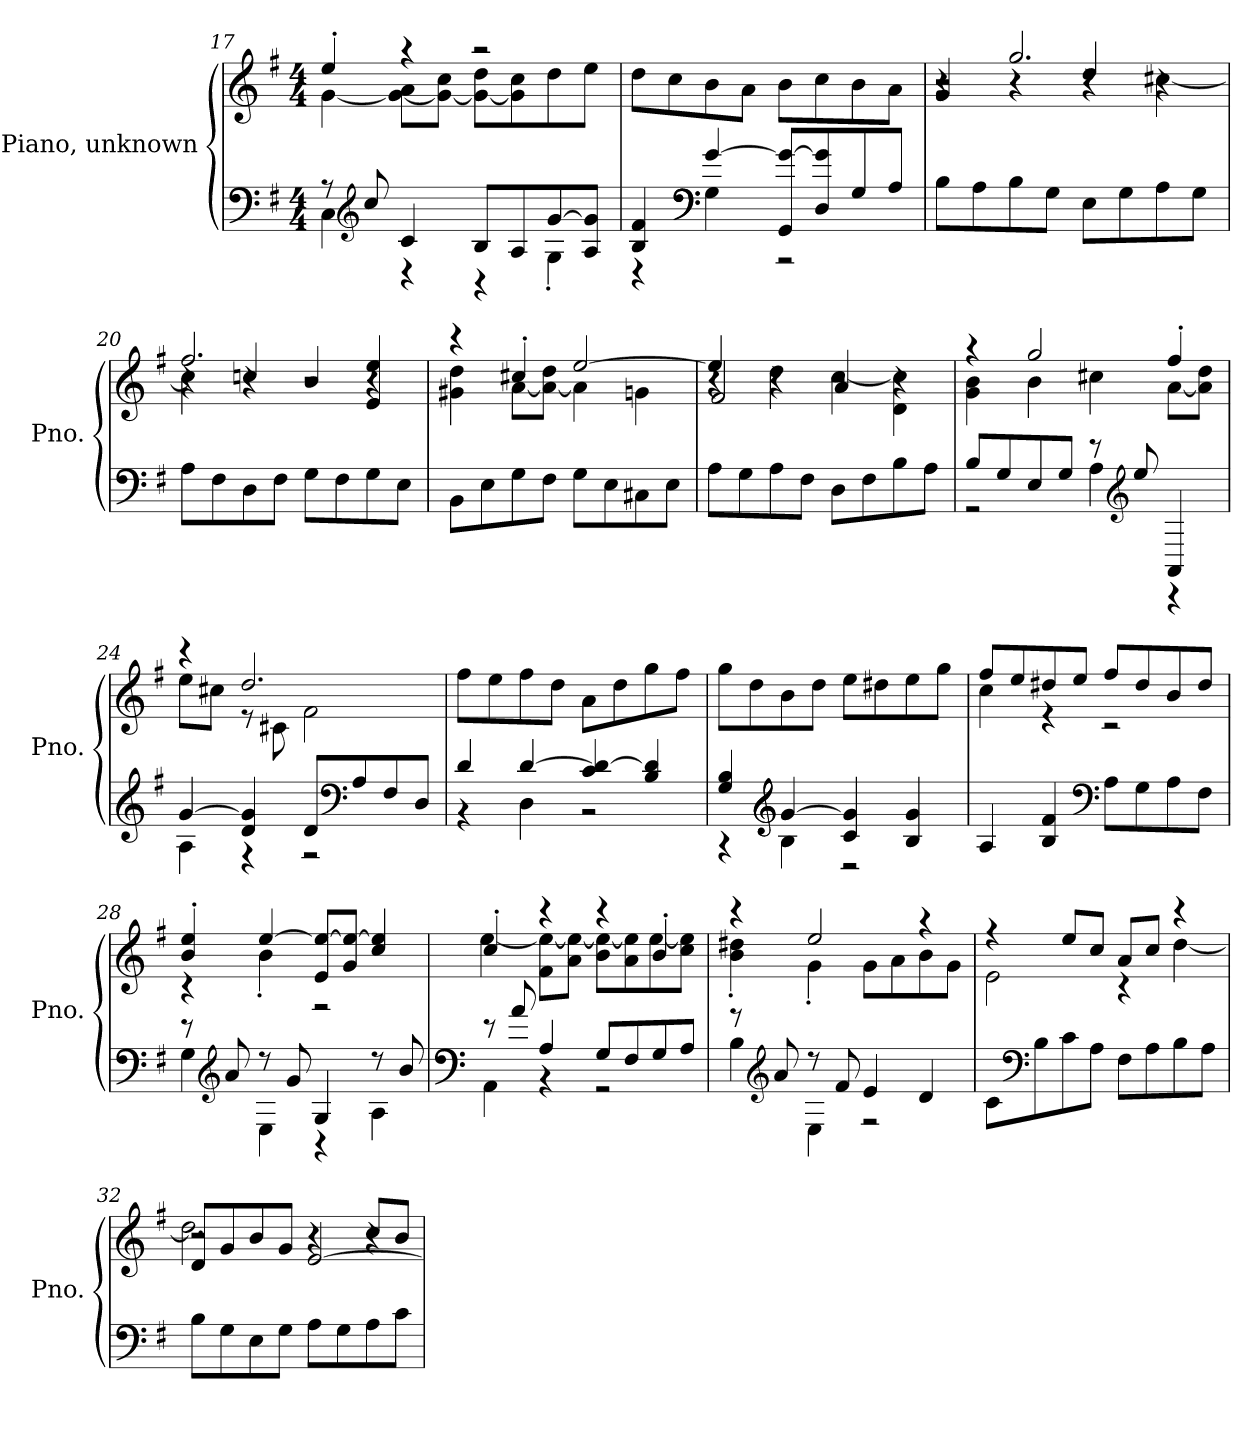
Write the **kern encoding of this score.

**kern	**kern
*part1	*part1
*staff2	*staff1
*I"Piano, unknown	*
*I'Pno.	*
*clefF4	*clefG2
*k[f#]	*k[f#]
*M4/4	*M4/4
=17	=17
*^	*^
8r	4C\	4ee'/	[4g\
*clefG2	*	*	*
8cc/	.	.	.
4c/	4r	4r	8g\_ 8a\L
.	.	.	8g\_ 8cc\J
8B/L	4r	2r	8g\_ 8dd\L
8A/	.	.	8g\] 8cc\
[8g/	4G'\	.	8dd\
8A/ 8g/]J	.	.	8ee\J
*	*	*v	*v
!!LO:LB:g=z
=18	=18	=18
4B/ 4f#/	4r	8dd\L
.	.	8cc\
*clefF4	*	*
[4g/	4G\	8b\
.	.	8a\J
8GG/ 8g/_L	2r	8b\L
8D/ 8g/]	.	8cc\
8G/	.	8b\
8A/J	.	8a\J
*v	*v	*
=19	=19
*	*^
*	*	*^
8B\L	4r	2r	4g/
8A\	.	.	.
8B\	2.gg/	.	4r
8G\J	.	.	.
8E\L	.	4r	4dd/
8G\	.	.	.
8A\	.	[4cc#X\	4r
8G\J	.	.	.
=20	=20	=20	=20
8A\L	2.ff#/	4cc#\]	4r
8F#\	.	.	.
8D\	.	4r	4ccn/
8F#\J	.	.	.
8G\L	.	2r	4b/
8F#\	.	.	.
8G\	4r	.	4e/ 4ee/
8E\J	.	.	.
*	*	*v	*v
=21	=21	=21
8BB\L	4r	4g#X\ 4dd\
8E\	.	.
8G\	4cc#X'/	[8a\L
8F#\J	.	8a\_ 8dd\J
8G\L	[2ee/	4a\]
8E\	.	.
8C#X\	.	4gn\
8E\J	.	.
!!LO:PB:g=z
=22	=22	=22
*	*	*^
8A\L	4ee/]	4r	2f#/
8G\	.	.	.
8A\	4r	4dd\	.
8F#\J	.	.	.
8D\L	2r	[4cc\	4a/
8F#\	.	.	.
8B\	.	4d\ 4cc\]	4r
8A\J	.	.	.
*	*	*v	*v
=23	=23	=23
*^	*	*
8B/L	2r	4r	4g\ 4b\
8G/	.	.	.
8E/	.	2gg/	4b\
8G/J	.	.	.
8r	4A\	.	4cc#X\
*clefG2	*	*	*
8ee/	.	.	.
4AA/	4r	4ff#'/	[8a\L
.	.	.	8a\] 8dd\J
=24	=24	=24	=24
[4g/	4A\	4r	8ee\L
.	.	.	8cc#X\J
4d/ 4g/]	4r	2.dd/	8r
.	.	.	8c#X\
8d/L	2r	.	2f#\
*clefF4	*	*	*
8A/	.	.	.
8F#/	.	.	.
8D/J	.	.	.
*	*	*v	*v
=25	=25	=25
4d/	4r	8ff#\L
.	.	8ee\
[4d/	4D\	8ff#\
.	.	8dd\J
4c/ 4d/_	2r	8a\L
.	.	8dd\
4B/ 4d/]	.	8gg\
.	.	8ff#\J
!!LO:LB:g=z
=26	=26	=26
4G/ 4B/	4r	8gg\L
.	.	8dd\
*clefG2	*	*
[4g/	4B\	8b\
.	.	8dd\J
4c/ 4g/]	2r	8ee\L
.	.	8dd#X\
4B/ 4g/	.	8ee\
.	.	8gg\J
*v	*v	*
=27	=27
*	*^
4A/	8ff#/L	4cc\
.	8ee/	.
4B/ 4f#/	8dd#X/	4r
.	8ee/J	.
*clefF4	*	*
8A\L	8ff#/L	2r
8G\	8dd#/	.
8A\	8b/	.
8F#\J	8dd#/J	.
=28	=28	=28
*^	*	*
8r	4G\	4b/' 4ee/'	4r
*clefG2	*	*	*
8a/	.	.	.
8r	4E\	[4ee/	4b'\
8g/	.	.	.
4G/	4r	8e/ 8ee/_L	2r
.	.	8g/ 8ee/_J	.
8r	4A\	4cc/ 4ee/]	.
8b/	.	.	.
!!LO:LB:g=z	!!
=29	=29	=29	=29
*clefF4	*	*	*
8r	4AA\	4cc'/	[4ee\
8a/	.	.	.
4A/	4r	4r	8f#\ 8ee\_L
.	.	.	8a\ 8ee\_J
8G/L	2r	4r	8b\ 8ee\_L
8F#/	.	.	8a\ 8ee\]
8G/	.	4b'/	[8ee\
8A/J	.	.	8cc\ 8ee\]J
=30	=30	=30	=30
8r	4B\	4r	4b\' 4dd#X\'
*clefG2	*	*	*
8a/	.	.	.
8r	4E\	2ee/	4g'\
8f#/	.	.	.
4e/	2r	.	8g\L
.	.	.	8a\
4d/	.	4r	8b\
.	.	.	8g\J
*v	*v	*	*
=31	=31	=31
8c\L	4r	2e\
*clefF4	*	*
8B\	.	.
8c\	8ee/L	.
8A\J	8cc/J	.
8F#\L	8a/L	4r
8A\	8cc/J	.
8B\	4r	[4dd\
8A\J	.	.
=32	=32	=32
*	*	*^
8B\L	8d/L	2.dd\]	2r
8G\	8g/	.	.
8E\	8b/	.	.
8G\J	8g/J	.	.
8A\L	4r	.	[2e/
8G\	.	.	.
8A\	8cc/L	4r	.
8c\J	8b/J	.	.
*	*v	*v	*v
=	=
*-	*-
